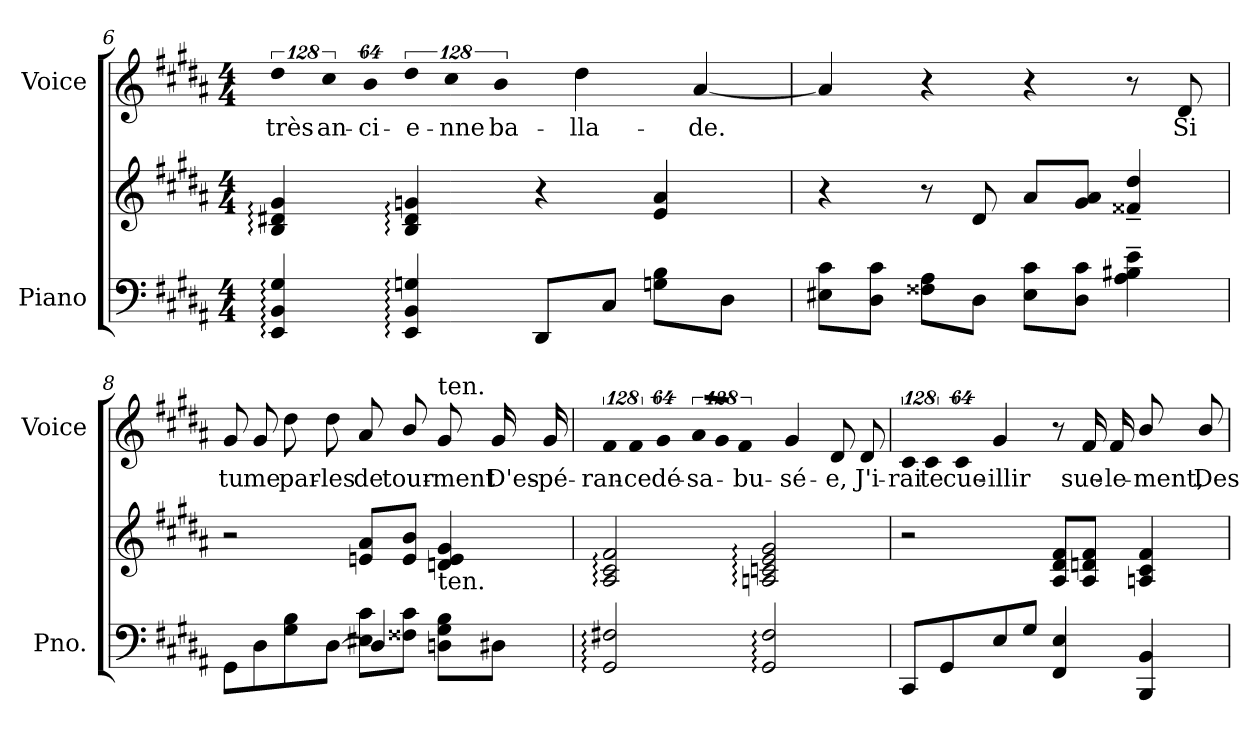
**kern	**kern	**kern	**text
*part2	*part2	*part1	*part1
*staff3	*staff2	*staff1	*staff1
*I"Piano	*	*I"Voice	*
*I'Pno.	*	*I'Voice	*
!!LO:LB:g=z
*clefF4	*clefG2	*clefG2	*
*k[f#c#g#d#a#]	*k[f#c#g#d#a#]	*k[f#c#g#d#a#]	*
*B:	*B:	*B:	*
*M4/4	*M4/4	*M4/4	*
=6	=6	=6	=6
!	!	!LO:N:vis=8	!
!	!	!	!LO:LY:b:color=#000000
4EEi/: 4BBi: 4G#i:	4Bi/: 4d#Xi: 4g#i:	1024%85dd#i\	très
!	!	!LO:N:vis=8	!
!	!	!	!LO:LY:b:color=#000000
.	.	1024%85cc#i\	an-
!	!	!LO:N:vis=8	!
!	!	!	!LO:LY:b:color=#000000
.	.	512%43bi\	-ci-
!	!	!LO:N:vis=8	!
!	!	!	!LO:LY:b:color=#000000
4EEi/: 4BBi: 4Gni:	4Bi/: 4d#i: 4gni:	1024%85dd#i\	-e-
!	!	!LO:N:vis=8	!
!	!	!	!LO:LY:b:color=#000000
.	.	1024%85cc#i\	-nne
!	!	!LO:N:vis=8	!
!	!	!	!LO:LY:b:color=#000000
.	.	512%43bi\	ba-
!	!	!	!LO:LY:b:color=#000000
8DD#i/L	4r	4dd#i\	-lla-
8C#i/J	.	.	.
!	!	!	!LO:LY:b:color=#000000
8Gni\ 8BiL	4ei/ 4a#i	[<4a#i/	-de.
8D#i\J	.	.	.
=7	=7	=7	=7
8E#Xi\ 8c#iL	4r	4a#i/]	.
8D#i\ 8c#iJ	.	.	.
8F##Xi\ 8A#iL	8r	4r	.
8D#i\J	8d#i/	.	.
8E#i\ 8c#iL	8a#i/L	4r	.
8D#i\ 8c#iJ	8g#i/ 8a#iJ	.	.
4A#i\~ 4B#Xi~ 4ei~	4f##Xi/~ 4dd#i~	8r	.
!	!	!	!LO:LY:b:color=#000000
.	.	8d#i/	Si
!!LO:PB:g=z
=8	=8	=8	=8
*^	*	*	*
!	!	!	!	!LO:LY:b:color=#000000
8GG#i\L	2ryy	2r	8g#i/	tu
!	!	!	!	!LO:LY:b:color=#000000
8D#i\	.	.	8g#i/	me
!	!	!	!	!LO:LY:b:color=#000000
8G#i\ 8Bi	.	.	8dd#i\	par-
!	!	!	!	!LO:LY:b:color=#000000
[<8D#i\J	.	.	8dd#i\	-les
!	!	!	!	!LO:LY:b:color=#000000
8E#Xi\ 8c#iL	4D#i/]	8eni/ 8a#iL	8a#i/	de
!	!	!	!	!LO:LY:b:color=#000000
8F##Xi\ 8c#iJ	.	8ei/ 8biJ	8bi/	tour-
!	!	!	!LO:TX:a:t=ten.	!
!	!	!LO:TX:b:t=ten.	!	!
!	!	!	!	!LO:LY:b:color=#000000
8Dni\ 8G#i 8BiL	4ryy	4dni/ 4ei 4g#i	8g#i/	-ment
!	!	!	!	!LO:LY:b:color=#000000
8D#Xi\J	.	.	16g#i/	D'es-
!	!	!	!	!LO:LY:b:color=#000000
.	.	.	16g#i/	-pé-
*v	*v	*	*	*
=9	=9	=9	=9
!	!	!LO:N:vis=8	!
!	!	!	!LO:LY:b:color=#000000
2GG#i/: 2F#Xi:	2A#i/: 2c#i: 2f#i:	1024%85f#i/	-ran-
!	!	!LO:N:vis=8	!
!	!	!	!LO:LY:b:color=#000000
.	.	1024%85f#i/	-ce
!	!	!LO:N:vis=8	!
!	!	!	!LO:LY:b:color=#000000
.	.	512%43g#i/	dé-
!	!	!LO:N:vis=8	!
!	!	!	!LO:LY:b:color=#000000
.	.	1024%85a#i/L	-sa-
!	!	!LO:N:vis=8	!
.	.	1024%85g#i/J	.
!	!	!LO:N:vis=8	!
!	!	!	!LO:LY:b:color=#000000
.	.	512%43f#i/	-bu-
!	!	!	!LO:LY:b:color=#000000
2GG#i/: 2F#i:	2Ani/: 2cni: 2ei: 2g#i:	4g#i/	-sé-
!	!	!	!LO:LY:b:color=#000000
.	.	8d#i/	-e,
!	!	!	!LO:LY:b:color=#000000
.	.	8d#i/	J'i-
!!LO:LB:g=z
=10	=10	=10	=10
!	!	!LO:N:vis=8	!
!	!	!	!LO:LY:b:color=#000000
8CC#i/L	2r	1024%85c#i/	-rai
!	!	!LO:N:vis=8	!
!	!	!	!LO:LY:b:color=#000000
.	.	1024%85c#i/	te
8GG#i/	.	.	.
!	!	!LO:N:vis=8	!
!	!	!	!LO:LY:b:color=#000000
.	.	512%43c#i/	cue-
!	!	!	!LO:LY:b:color=#000000
8Ei/	.	4g#i/	-illir
8G#i/J	.	.	.
4FF#i/ 4Ei	8A#i/ 8d#i 8f#iL	8r	.
!	!	!	!LO:LY:b:color=#000000
.	8A#i/ 8dni 8f#iJ	16f#i/	sue-
!	!	!	!LO:LY:b:color=#000000
.	.	16f#i/	-le-
!	!	!	!LO:LY:b:color=#000000
4BBBi/ 4BBi	4Ani/ 4c#i 4f#i	8bi/	-ment,
!	!	!	!LO:LY:b:color=#000000
.	.	8bi/	Des
=	=	=	=
*-	*-	*-	*-
